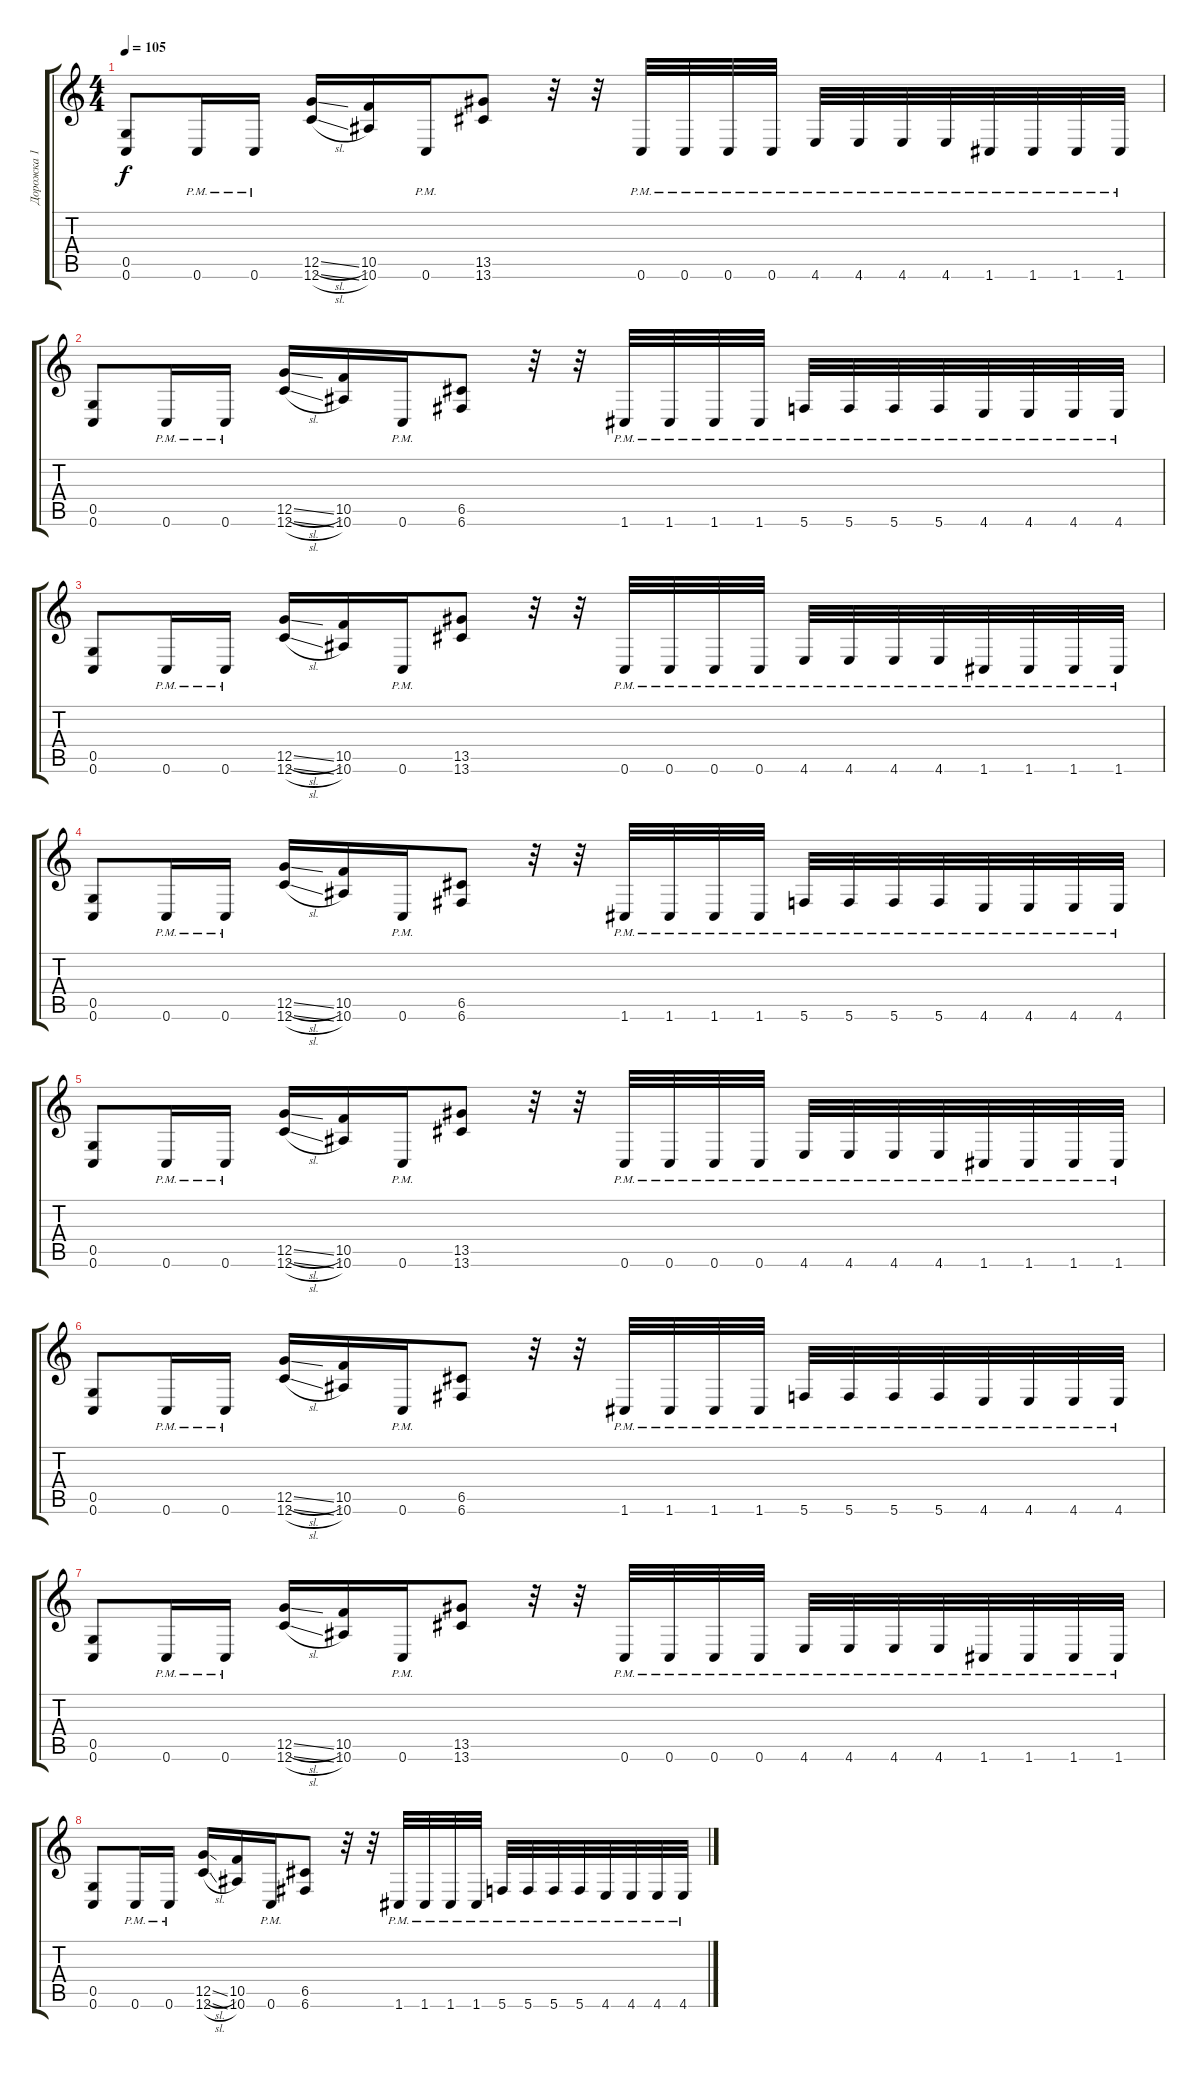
\track ("Дорожка 1" "Дорожка 1") {instrument overdrivenguitar}
\staff {score tabs}
\tuning (D4 A3 F3 C3 G2 C2) {hide}
\ts (4 4)
\tempo 105
\clef g2
\ks c
(0.5 0.6).8{dy f} 0.6{pm}.16 0.6{pm}.16 (12.5{sl} 12.6{sl}).16 (10.5 10.6).16 0.6{pm}.16 (13.5 13.6).8 r.32 r.32 0.6{pm}.32 0.6{pm}.32 0.6{pm}.32 0.6{pm}.32 4.6{pm}.32 4.6{pm}.32 4.6{pm}.32 4.6{pm}.32 1.6{pm}.32 1.6{pm}.32 1.6{pm}.32 1.6{pm}.32 |
(0.5 0.6).8 0.6{pm}.16 0.6{pm}.16 (12.5{sl} 12.6{sl}).16 (10.5 10.6).16 0.6{pm}.16 (6.5 6.6).8 r.32 r.32 1.6{pm}.32 1.6{pm}.32 1.6{pm}.32 1.6{pm}.32 5.6{pm}.32 5.6{pm}.32 5.6{pm}.32 5.6{pm}.32 4.6{pm}.32 4.6{pm}.32 4.6{pm}.32 4.6{pm}.32 |
(0.5 0.6).8 0.6{pm}.16 0.6{pm}.16 (12.5{sl} 12.6{sl}).16 (10.5 10.6).16 0.6{pm}.16 (13.5 13.6).8 r.32 r.32 0.6{pm}.32 0.6{pm}.32 0.6{pm}.32 0.6{pm}.32 4.6{pm}.32 4.6{pm}.32 4.6{pm}.32 4.6{pm}.32 1.6{pm}.32 1.6{pm}.32 1.6{pm}.32 1.6{pm}.32 |
(0.5 0.6).8 0.6{pm}.16 0.6{pm}.16 (12.5{sl} 12.6{sl}).16 (10.5 10.6).16 0.6{pm}.16 (6.5 6.6).8 r.32 r.32 1.6{pm}.32 1.6{pm}.32 1.6{pm}.32 1.6{pm}.32 5.6{pm}.32 5.6{pm}.32 5.6{pm}.32 5.6{pm}.32 4.6{pm}.32 4.6{pm}.32 4.6{pm}.32 4.6{pm}.32 |
(0.5 0.6).8 0.6{pm}.16 0.6{pm}.16 (12.5{sl} 12.6{sl}).16 (10.5 10.6).16 0.6{pm}.16 (13.5 13.6).8 r.32 r.32 0.6{pm}.32 0.6{pm}.32 0.6{pm}.32 0.6{pm}.32 4.6{pm}.32 4.6{pm}.32 4.6{pm}.32 4.6{pm}.32 1.6{pm}.32 1.6{pm}.32 1.6{pm}.32 1.6{pm}.32 |
(0.5 0.6).8 0.6{pm}.16 0.6{pm}.16 (12.5{sl} 12.6{sl}).16 (10.5 10.6).16 0.6{pm}.16 (6.5 6.6).8 r.32 r.32 1.6{pm}.32 1.6{pm}.32 1.6{pm}.32 1.6{pm}.32 5.6{pm}.32 5.6{pm}.32 5.6{pm}.32 5.6{pm}.32 4.6{pm}.32 4.6{pm}.32 4.6{pm}.32 4.6{pm}.32 |
(0.5 0.6).8 0.6{pm}.16 0.6{pm}.16 (12.5{sl} 12.6{sl}).16 (10.5 10.6).16 0.6{pm}.16 (13.5 13.6).8 r.32 r.32 0.6{pm}.32 0.6{pm}.32 0.6{pm}.32 0.6{pm}.32 4.6{pm}.32 4.6{pm}.32 4.6{pm}.32 4.6{pm}.32 1.6{pm}.32 1.6{pm}.32 1.6{pm}.32 1.6{pm}.32 |
(0.5 0.6).8 0.6{pm}.16 0.6{pm}.16 (12.5{sl} 12.6{sl}).16 (10.5 10.6).16 0.6{pm}.16 (6.5 6.6).8 r.32 r.32 1.6{pm}.32 1.6{pm}.32 1.6{pm}.32 1.6{pm}.32 5.6{pm}.32 5.6{pm}.32 5.6{pm}.32 5.6{pm}.32 4.6{pm}.32 4.6{pm}.32 4.6{pm}.32 4.6{pm}.32
